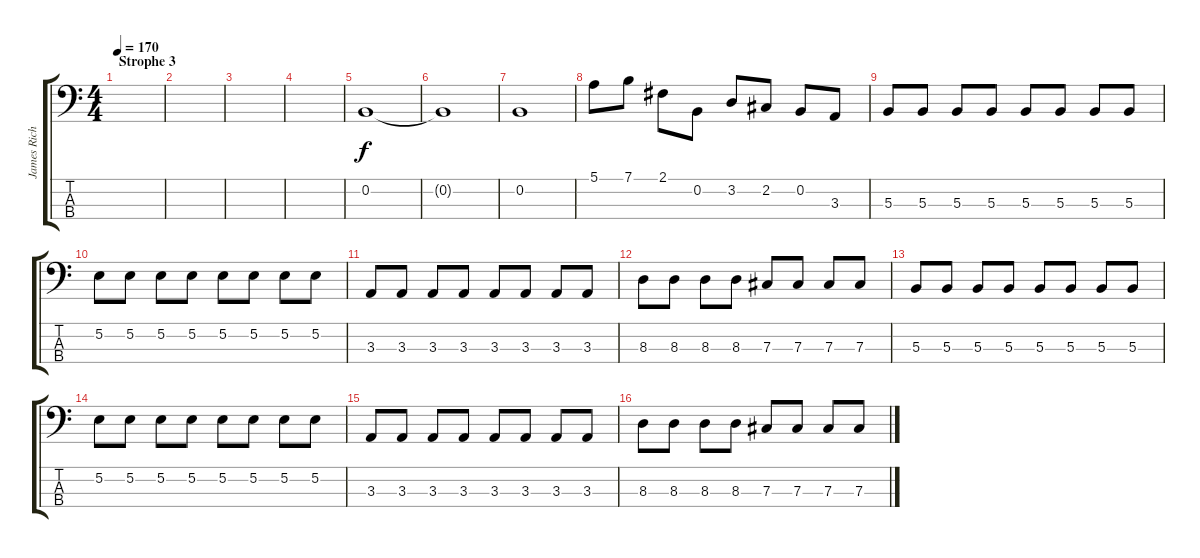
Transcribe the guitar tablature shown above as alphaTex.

\track ("James Richardson" "James Rich") {instrument electricbassfinger}
\staff {score tabs}
\tuning (E2 B1 Gb1 B0) {hide}
\ts (4 4)
\section ("" "Strophe 3")
\tempo 170
\clef f4
\ks c
|
|
|
|
0.2.1 |
0.2{t}.1 |
0.2.1 |
5.1.8 7.1.8 2.1.8 0.2.8 3.2.8 2.2.8 0.2.8 3.3.8 |
5.3.8 5.3.8 5.3.8 5.3.8 5.3.8 5.3.8 5.3.8 5.3.8 |
5.2.8 5.2.8 5.2.8 5.2.8 5.2.8 5.2.8 5.2.8 5.2.8 |
3.3.8 3.3.8 3.3.8 3.3.8 3.3.8 3.3.8 3.3.8 3.3.8 |
8.3.8 8.3.8 8.3.8 8.3.8 7.3.8 7.3.8 7.3.8 7.3.8 |
5.3.8 5.3.8 5.3.8 5.3.8 5.3.8 5.3.8 5.3.8 5.3.8 |
5.2.8 5.2.8 5.2.8 5.2.8 5.2.8 5.2.8 5.2.8 5.2.8 |
3.3.8 3.3.8 3.3.8 3.3.8 3.3.8 3.3.8 3.3.8 3.3.8 |
8.3.8 8.3.8 8.3.8 8.3.8 7.3.8 7.3.8 7.3.8 7.3.8
